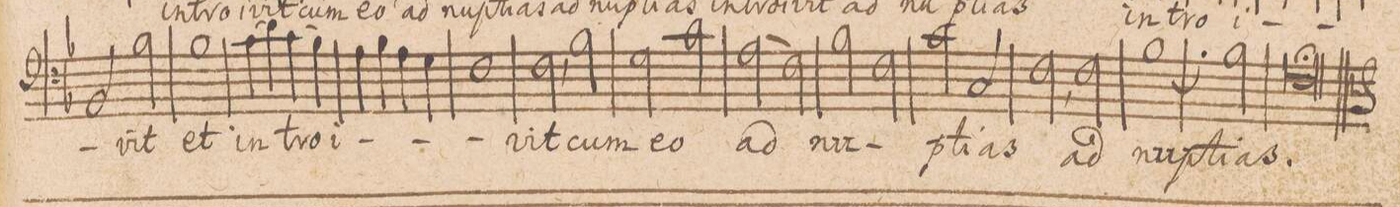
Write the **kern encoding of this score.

**kern	**text
*I"BASSVS.	*
*clefF4	*
*k[b-]	*
*met(C|)	*
2BB-/	.
2B-\	-vit
=53-	=53-
1B-	et
(>4c\	in-
4d\)	.
(>4c\	-tro-
4B-\)	.
=54-	=54-
4A\	-i-
4B-\	.
4A\	.
4G\	.
1F	.
=55-	=55-
2F,\	-vit
2B-\	cum
2G\	e-
2c\	-o
=56-	=56-
(>2A\	ad
2F\)	.
2B-\	nu-
2F\	.
=57-	=57-
2c\	-pti-
2C/	.
2F,\	-as
2F\	ad
=58-	=58-
[<1B-	nu-
2B-]	.
2B-\	-pti-
=59-	=59-
0F;>	-as.
==	==
*-	*-
